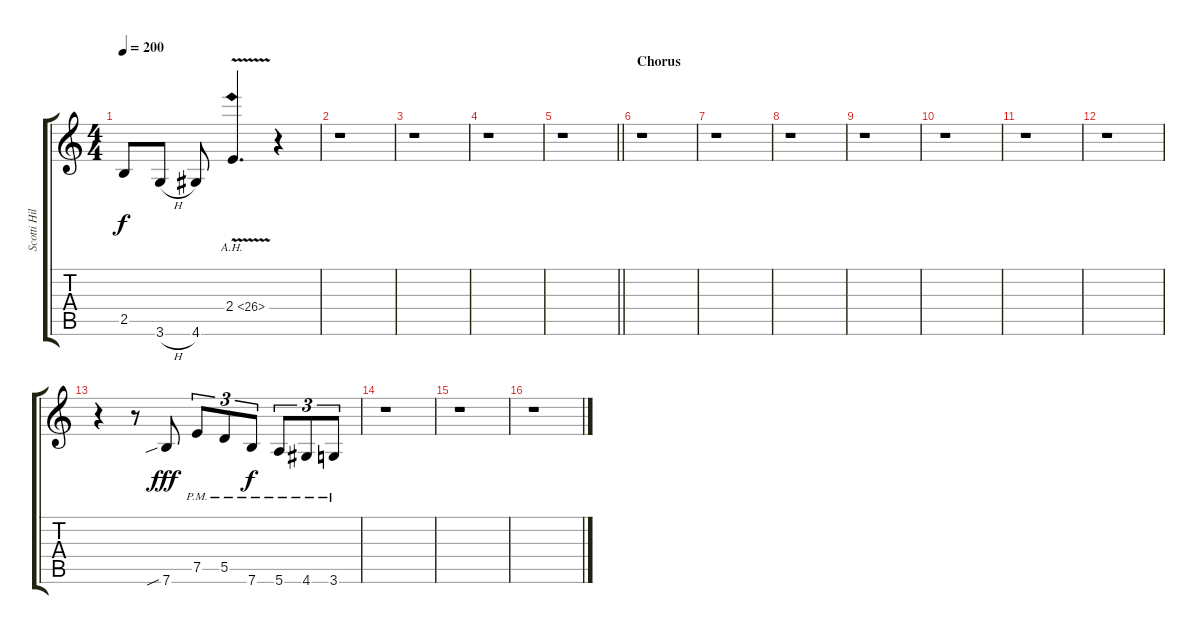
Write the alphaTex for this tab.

\track ("Scotti Hill - Lead" "Scotti Hil") {instrument distortionguitar}
\staff {score tabs}
\tuning (E4 B3 G3 D3 A2 E2) {hide}
\ts (4 4)
\tempo 200
\clef g2
\ks c
2.5{t}.8{dy f} 3.6{h}.8 4.6.8 2.4{ah 24 v}.4{d} r.4 |
r.1 |
r.1 |
r.1 |
\barLineRight lightlight
r.1 |
\section ("" "Chorus")
r.1 |
r.1 |
r.1 |
r.1 |
r.1 |
r.1 |
r.1 |
r.4 r.8 7.6{sib}.8{dy fff} 7.5{pm}.8{tu (3 2)} 5.5{pm}.8{tu (3 2)} 7.6{pm}.8{tu (3 2) dy f} 5.6{pm}.8{tu (3 2)} 4.6{pm}.8{tu (3 2)} 3.6{pm}.8{tu (3 2)} |
r.1 |
r.1 |
r.1
